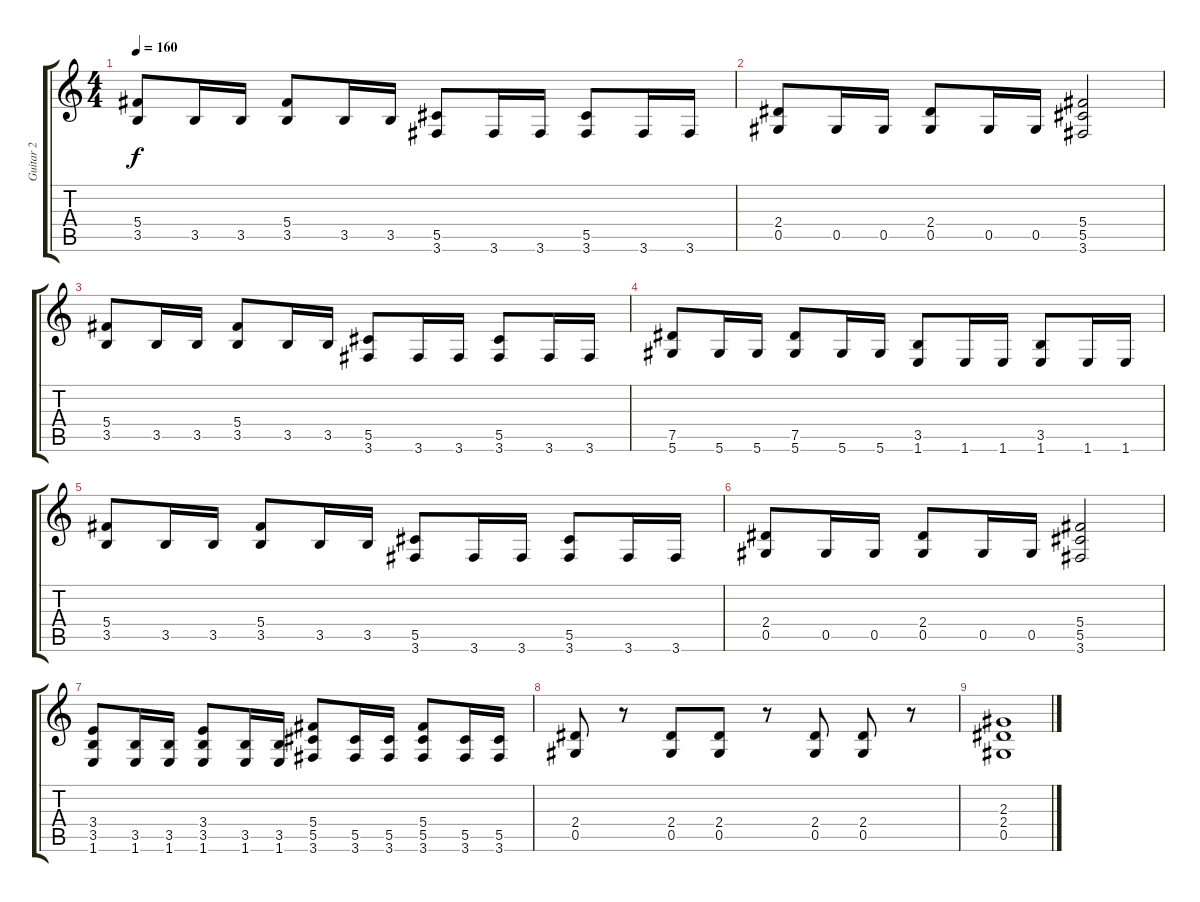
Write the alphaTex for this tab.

\track ("Guitar 2" "Guitar 2") {instrument overdrivenguitar}
\staff {score tabs}
\tuning (Eb4 Bb3 Gb3 Db3 Ab2 Eb2) {hide}
\ts (4 4)
\tempo 160
\clef g2
\ks c
(5.4 3.5).8{dy f} 3.5.16 3.5.16 (5.4 3.5).8 3.5.16 3.5.16 (5.5 3.6).8 3.6.16 3.6.16 (5.5 3.6).8 3.6.16 3.6.16 |
(2.4 0.5).8 0.5.16 0.5.16 (2.4 0.5).8 0.5.16 0.5.16 (5.4 5.5 3.6).2 |
(5.4 3.5).8 3.5.16 3.5.16 (5.4 3.5).8 3.5.16 3.5.16 (5.5 3.6).8 3.6.16 3.6.16 (5.5 3.6).8 3.6.16 3.6.16 |
(7.5 5.6).8 5.6.16 5.6.16 (7.5 5.6).8 5.6.16 5.6.16 (3.5 1.6).8 1.6.16 1.6.16 (3.5 1.6).8 1.6.16 1.6.16 |
(5.4 3.5).8 3.5.16 3.5.16 (5.4 3.5).8 3.5.16 3.5.16 (5.5 3.6).8 3.6.16 3.6.16 (5.5 3.6).8 3.6.16 3.6.16 |
(2.4 0.5).8 0.5.16 0.5.16 (2.4 0.5).8 0.5.16 0.5.16 (5.4 5.5 3.6).2 |
(3.4 3.5 1.6).8 (3.5 1.6).16 (3.5 1.6).16 (3.4 3.5 1.6).8 (3.5 1.6).16 (3.5 1.6).16 (5.4 5.5 3.6).8 (5.5 3.6).16 (5.5 3.6).16 (5.4 5.5 3.6).8 (5.5 3.6).16 (5.5 3.6).16 |
(2.4 0.5).8 r.8 (2.4 0.5).8 (2.4 0.5).8 r.8 (2.4 0.5).8 (2.4 0.5).8 r.8 |
(2.3 2.4 0.5).1
